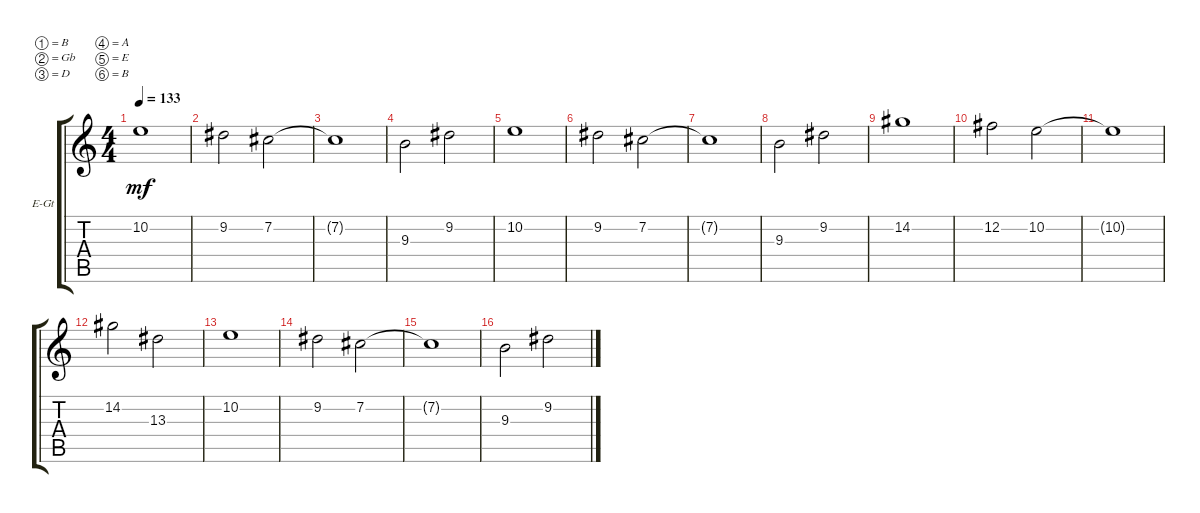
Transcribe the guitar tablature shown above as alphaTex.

\bracketExtendMode groupsimilarinstruments
\firstSystemTrackNameOrientation horizontal
\otherSystemsTrackNameOrientation horizontal
\track ("Extra Guitar" "E-Gt") {instrument distortionguitar}
\staff {score tabs}
\tuning (B3 Gb3 D3 A2 E2 B1)
\ts (4 4)
\tempo 133
\clef g2
\ks c
10.2.1{dy mf} |
9.2.2 7.2.2 |
7.2{t}.1 |
9.3.2 9.2.2 |
10.2.1 |
9.2.2 7.2.2 |
7.2{t}.1 |
9.3.2 9.2.2 |
14.2.1 |
12.2.2 10.2.2 |
10.2{t}.1 |
14.2.2 13.3.2 |
10.2.1 |
9.2.2 7.2.2 |
7.2{t}.1 |
9.3.2 9.2.2
